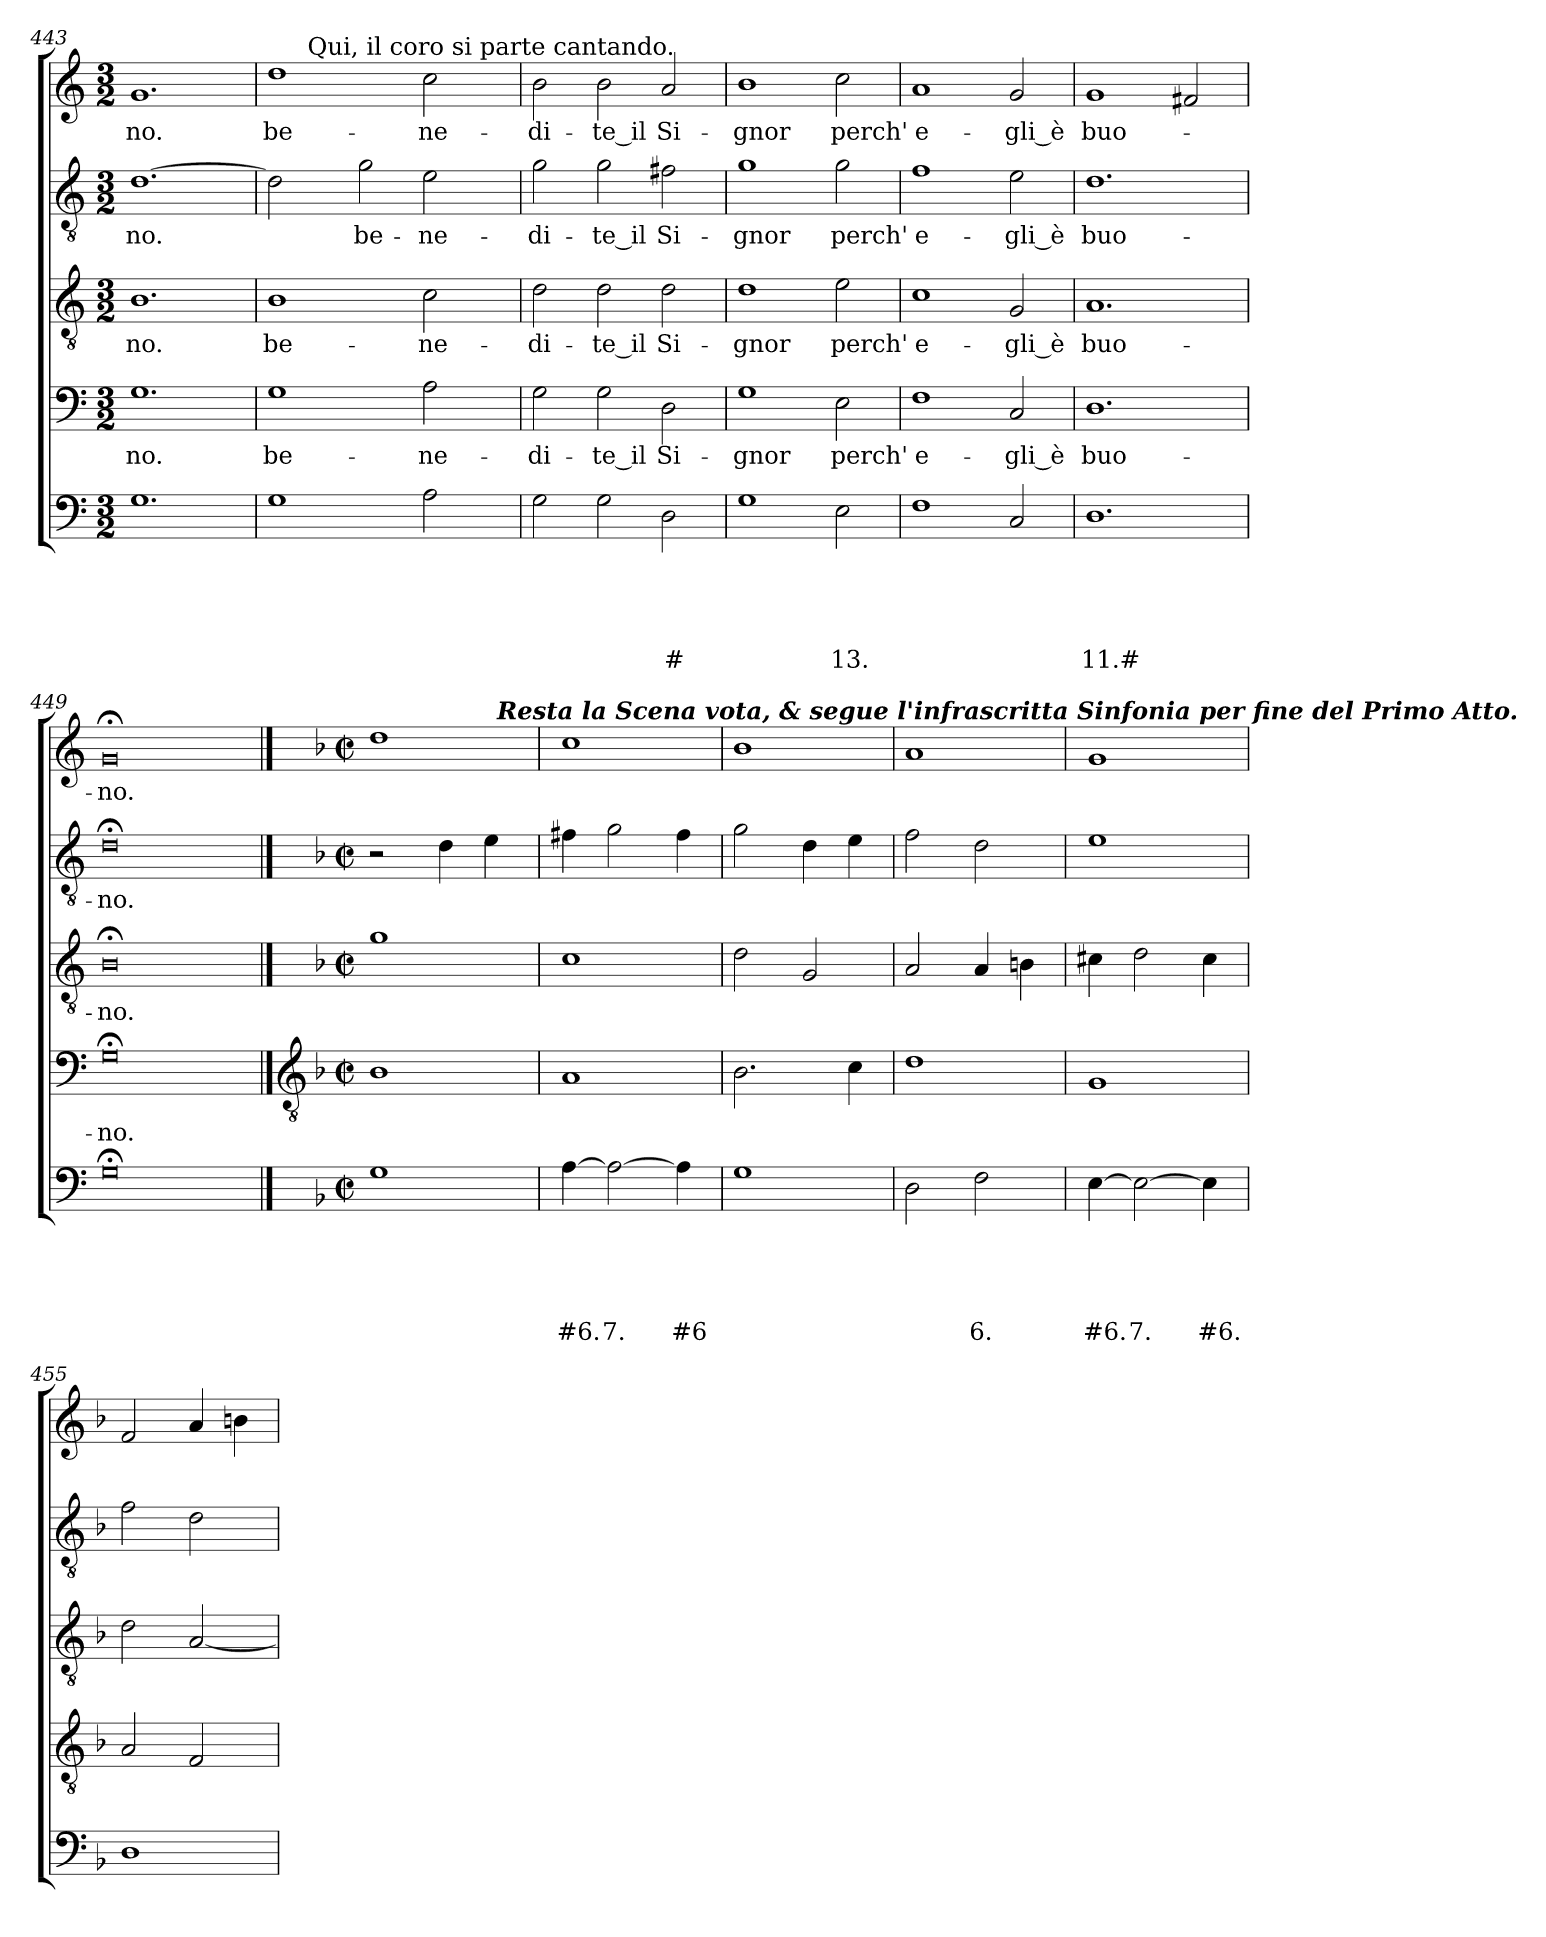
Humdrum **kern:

**kern	**text	**text	**text	**text	**text	**kern	**text	**kern	**text	**kern	**text	**kern	**text
*part5	*part5	*part5	*part5	*part5	*part5	*part4	*part4	*part3	*part3	*part2	*part2	*part1	*part1
*staff5	*staff5	*staff5	*staff5	*staff5	*staff5	*staff4	*staff4	*staff3	*staff3	*staff2	*staff2	*staff1	*staff1
*clefF4	*	*	*	*	*	*clefF4	*	*clefGv2	*	*clefGv2	*	*clefG2	*
*k[]	*	*	*	*	*	*k[]	*	*k[]	*	*k[]	*	*k[]	*
*C:	*	*	*	*	*	*C:	*	*C:	*	*C:	*	*C:	*
*M3/2	*	*	*	*	*	*M3/2	*	*M3/2	*	*M3/2	*	*M3/2	*
=443	=443	=443	=443	=443	=443	=443	=443	=443	=443	=443	=443	=443	=443
1.G	.	.	.	.	.	1.G	-no.	1.B	-no.	[1.d	-no.	1.g	-no.
=444	=444	=444	=444	=444	=444	=444	=444	=444	=444	=444	=444	=444	=444
*	*	*	*	*	*	*	*	*	*	*	*	*^	*
1G	.	.	.	.	.	1G	be-	1B	be-	2d\]	.	1dd	8ryy	be-
.	.	.	.	.	.	.	.	.	.	.	.	.	32ryy	.
!	!	!	!	!	!	!	!	!	!	!	!	!	!LO:TX:a:t=Qui, il coro si parte cantando.	!
.	.	.	.	.	.	.	.	.	.	.	.	.	1ryy	.
.	.	.	.	.	.	.	.	.	.	2g\	be-	.	.	.
2A\	.	.	.	.	.	2A\	-ne-	2c\	-ne-	2e\	-ne-	2cc\	.	-ne-
.	.	.	.	.	.	.	.	.	.	.	.	.	4ryy	.
.	.	.	.	.	.	.	.	.	.	.	.	.	16.ryy	.
*	*	*	*	*	*	*	*	*	*	*	*	*v	*v	*
=445	=445	=445	=445	=445	=445	=445	=445	=445	=445	=445	=445	=445	=445
2G\	.	.	.	.	.	2G\	-di-	2d\	-di-	2g\	-di-	2b\	-di-
2G\	.	.	.	.	.	2G\	-te_il	2d\	-te_il	2g\	-te_il	2b\	-te_il
2D\	.	.	.	.	#	2D\	Si-	2d\	Si-	2f#X\	Si-	2a/	Si-
=446	=446	=446	=446	=446	=446	=446	=446	=446	=446	=446	=446	=446	=446
1G	.	.	.	.	.	1G	-gnor	1d	-gnor	1g	-gnor	1b	-gnor
2E\	.	.	.	.	13.	2E\	perch'	2e\	perch'	2g\	perch'	2cc\	perch'
=447	=447	=447	=447	=447	=447	=447	=447	=447	=447	=447	=447	=447	=447
1F	.	.	.	.	.	1F	e-	1c	e-	1f	e-	1a	e-
2C/	.	.	.	.	.	2C/	-gli_è	2G/	-gli_è	2e\	-gli_è	2g/	-gli_è
=448	=448	=448	=448	=448	=448	=448	=448	=448	=448	=448	=448	=448	=448
1.D	.	.	.	.	11.#	1.D	buo-	1.A	buo-	1.d	buo-	1g	buo-
.	.	.	.	.	.	.	.	.	.	.	.	2f#X/	.
=449	=449	=449	=449	=449	=449	=449	=449	=449	=449	=449	=449	=449	=449
0G;<	.	.	.	.	.	0G;<	-no.	0B;<	-no.	0d;<	-no.	0g;<	-no.
!!LO:PB:g=z
==450	==450	==450	==450	==450	==450	==450	==450	==450	==450	==450	==450	==450	==450
*	*	*	*	*	*	*clefGv2	*	*	*	*	*	*	*
*k[b-]	*	*	*	*	*	*k[b-]	*	*k[b-]	*	*k[b-]	*	*k[b-]	*
*F:	*	*	*	*	*	*F:	*	*F:	*	*F:	*	*F:	*
*M2/2	*	*	*	*	*	*M2/2	*	*M2/2	*	*M2/2	*	*M2/2	*
*met(c|)	*	*	*	*	*	*met(c|)	*	*met(c|)	*	*met(c|)	*	*met(c|)	*
*	*	*	*	*	*	*	*	*	*	*	*	*^	*
1G	.	.	.	.	.	1B-	.	1g	.	2r	.	1dd	2ryy	.
.	.	.	.	.	.	.	.	.	.	4d\	.	.	4ryy	.
.	.	.	.	.	.	.	.	.	.	4e\	.	.	32ryy	.
!	!	!	!	!	!	!	!	!	!	!	!	!	!LO:TX:a:Bi:t=Resta la Scena vota, & segue l'infrascritta Sinfonia per fine del Primo Atto.	!
.	.	.	.	.	.	.	.	.	.	.	.	.	8..ryy	.
*	*	*	*	*	*	*	*	*	*	*	*	*v	*v	*
=451	=451	=451	=451	=451	=451	=451	=451	=451	=451	=451	=451	=451	=451
[4A\	.	.	.	.	#6.	1A	.	1c	.	4f#X\	.	1cc	.
2A\_	.	.	.	.	7.	.	.	.	.	2g\	.	.	.
4A\]	.	.	.	.	#6	.	.	.	.	4f#\	.	.	.
=452	=452	=452	=452	=452	=452	=452	=452	=452	=452	=452	=452	=452	=452
1G	.	.	.	.	.	2.B-\	.	2d\	.	2g\	.	1b-	.
.	.	.	.	.	.	.	.	2G/	.	4d\	.	.	.
.	.	.	.	.	.	4c\	.	.	.	4e\	.	.	.
=453	=453	=453	=453	=453	=453	=453	=453	=453	=453	=453	=453	=453	=453
2D\	.	.	.	.	.	1d	.	2A/	.	2f\	.	1a	.
2F\	.	.	.	.	6.	.	.	4A/	.	2d\	.	.	.
.	.	.	.	.	.	.	.	4Bn\	.	.	.	.	.
=454	=454	=454	=454	=454	=454	=454	=454	=454	=454	=454	=454	=454	=454
[4E\	.	.	.	.	#6.	1G	.	4c#X\	.	1e	.	1g	.
2E\_	.	.	.	.	7.	.	.	2d\	.	.	.	.	.
4E\]	.	.	.	.	#6.	.	.	4c#\	.	.	.	.	.
=455	=455	=455	=455	=455	=455	=455	=455	=455	=455	=455	=455	=455	=455
1D	.	.	.	.	.	2A/	.	2d\	.	2f\	.	2f/	.
.	.	.	.	.	.	2F/	.	[2A/	.	2d\	.	4a/	.
.	.	.	.	.	.	.	.	.	.	.	.	4bn\	.
=	=	=	=	=	=	=	=	=	=	=	=	=	=
*-	*-	*-	*-	*-	*-	*-	*-	*-	*-	*-	*-	*-	*-
